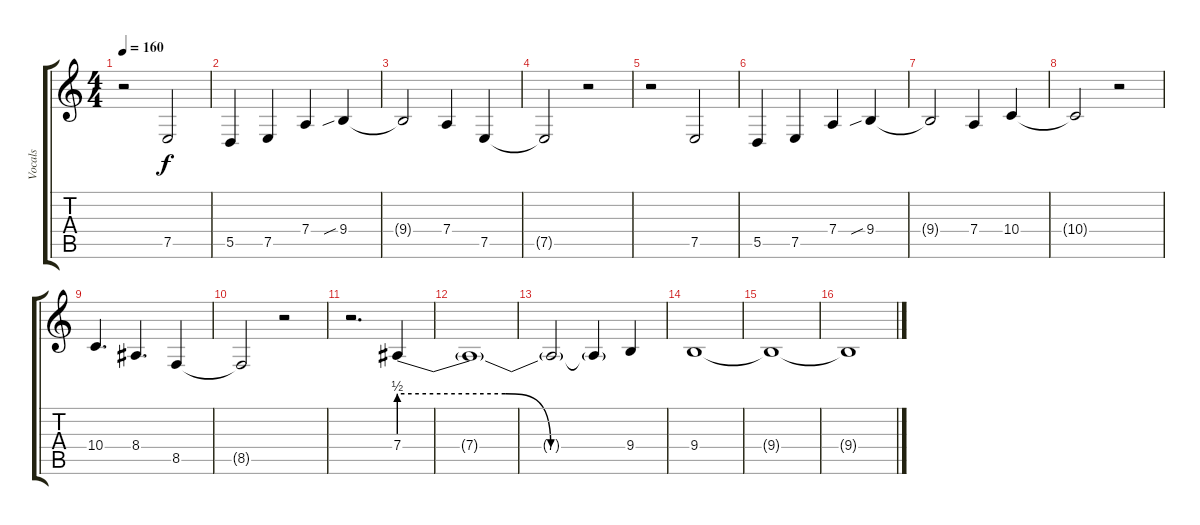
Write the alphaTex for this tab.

\track ("Vocals" "Vocals") {instrument choiraahs}
\staff {score tabs}
\tuning (E4 B3 G3 D3 A2 E2) {hide}
\ts (4 4)
\tempo 160
\clef g2
\ks c
r.2{dy f} 7.5.2 |
5.5.4 7.5.4 7.4.4 9.4{sib}.4 |
9.4{t}.2 7.4.4 7.5.4 |
7.5{t}.2 r.2 |
r.2 7.5.2 |
5.5.4 7.5.4 7.4.4 9.4{sib}.4 |
9.4{t}.2 7.4.4 10.4.4 |
10.4{t}.2 r.2 |
10.4.4{d} 8.4.4{d} 8.5.4 |
8.5{t}.2 r.2 |
r.2{d} 7.4{be (custom 0 2 28 2 40 0 60 0)}.4 |
7.4{t}.1 |
7.4{t}.2 7.4{t}.4 9.4.4 |
9.4.1 |
9.4{t}.1 |
9.4{t}.1{volume 0}
